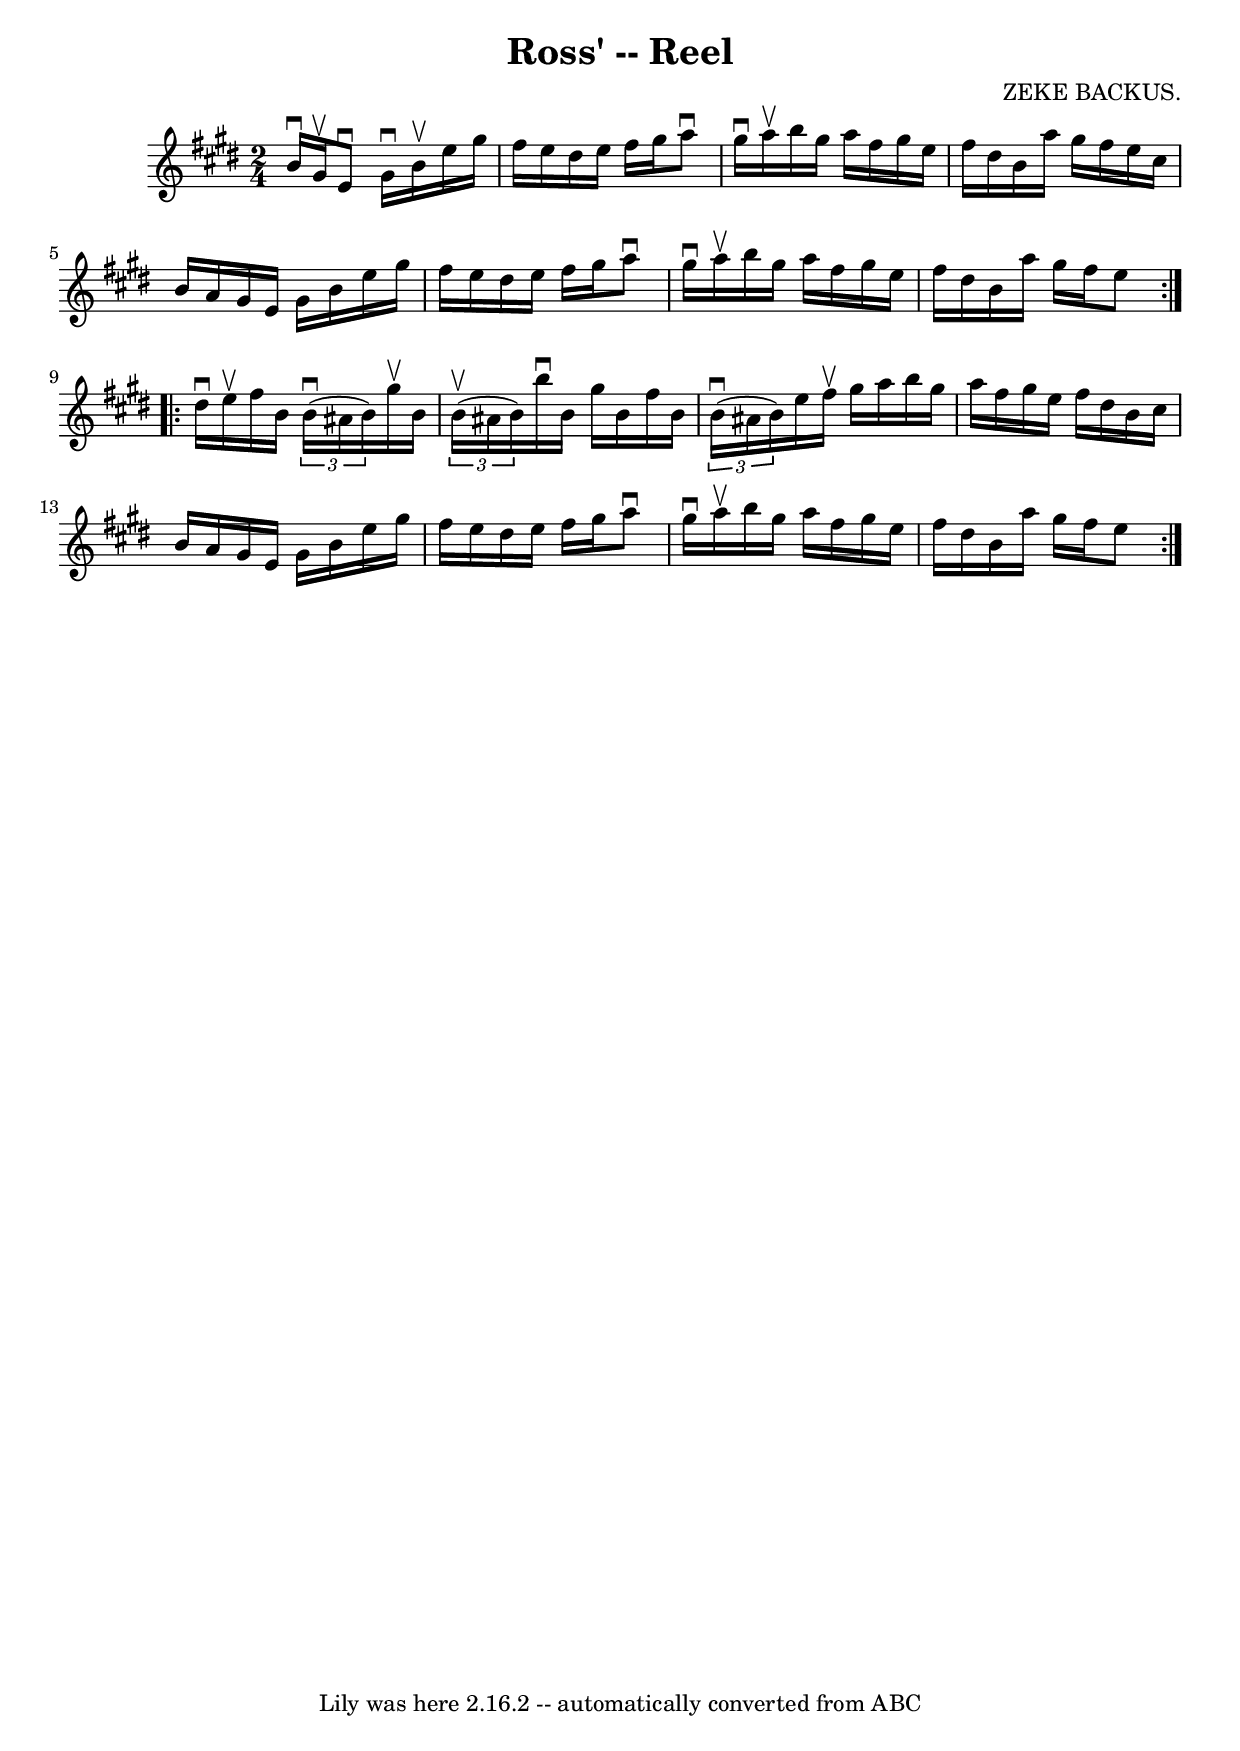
\version "2.16.2"
\include "Mammoth.ily"
\header {
  %% book = "Ryan's Mammoth Collection"
  composer = "ZEKE BACKUS."
  crossRefNumber = "1"
  footnotes = "\\\\317"
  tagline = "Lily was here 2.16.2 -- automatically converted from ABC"
  title = "Ross' -- Reel"

}
voicedefault =  {



  \repeat volta 2 {

    \time 2/4 
    \key e \major
    b'16^\downbow gis'16^\upbow |
    e'8 ^\downbow gis'16^\downbow b'16^\upbow e''16 gis''16 fis''16    
    e''16    |
    dis''16 e''16 fis''16 gis''16 a''8^\downbow   
    gis''16^\downbow a''16^\upbow   |
    b''16 gis''16 a''16    
    fis''16 gis''16 e''16 fis''16 dis''16    |
    b'16 a''16   
    gis''16 fis''16 e''16 cis''16 b'16 a'16    |
    gis'16  
    e'16 gis'16 b'16 e''16 gis''16 fis''16 e''16    |
    
    dis''16 e''16 fis''16 gis''16 a''8^\downbow gis''16^\downbow   
    a''16^\upbow   |
    b''16 gis''16 a''16 fis''16 gis''16    
    e''16 fis''16 dis''16    |
    b'16 a''16 gis''16 fis''16   
    e''8  
  }     
  \repeat volta 2 {
    dis''16^\downbow e''16^\upbow |
    
    fis''16 b'16    \times 2/3 { b'16^\downbow(ais'16 b'16) 
			       }   
    gis''16^\upbow b'16    \times 2/3 { b'16^\upbow(ais'16 b'16) 
				      }   
    |
    b''16^\downbow b'16 gis''16 b'16 fis''16 b'16    
    \times 2/3 { b'16^\downbow(ais'16 b'16) 
	       }   |
    e''16    
    fis''16^\upbow gis''16 a''16 b''16 gis''16 a''16 fis''16    
    |
    gis''16 e''16 fis''16 dis''16 b'16 cis''16 b'16  
    a'16    |
    gis'16 e'16 gis'16 b'16 e''16 gis''16    
    fis''16 e''16    |
    dis''16 e''16 fis''16 gis''16 a''8 ^\downbow gis''16^\downbow a''16^\upbow   |
    b''16 gis''16    
    a''16 fis''16 gis''16 e''16 fis''16 dis''16    |
    b'16   
    a''16 gis''16 fis''16 e''8  
  }   

}

\score{
  <<

    \context Staff="default"
    {
      \voicedefault 
      
    }

  >>
  \layout {
    
  }
  \midi {
  }

}
